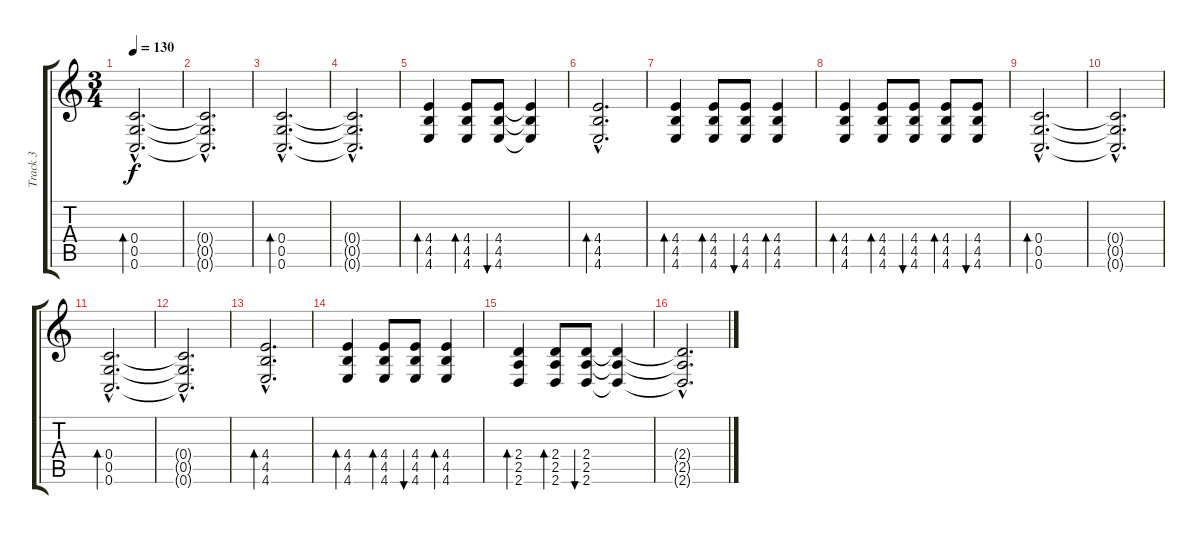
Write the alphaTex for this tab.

\track ("Track 3" "Track 3") {instrument overdrivenguitar}
\staff {score tabs}
\tuning (D4 A3 F3 C3 G2 C2) {hide}
\ts (3 4)
\tempo 130
\clef g2
\ks c
(0.4{hac} 0.5{hac} 0.6{hac}).2{d bd 60 dy f} |
(0.4{hac t} 0.5{hac t} 0.6{hac t}).2{d} |
(0.4{hac} 0.5{hac} 0.6{hac}).2{d bd 60} |
(0.4{hac t} 0.5{hac t} 0.6{hac t}).2{d} |
(4.4 4.5 4.6).4{bd 60} (4.4 4.5 4.6).8{bd 60} (4.4 4.5 4.6).8{bu 60} (4.4{t} 4.5{t} 4.6{t}).4 |
(4.4{hac} 4.5{hac} 4.6{hac}).2{d bd 60} |
(4.4 4.5 4.6).4{bd 60} (4.4 4.5 4.6).8{bd 60} (4.4 4.5 4.6).8{bu 60} (4.4 4.5 4.6).4{bd 60} |
(4.4 4.5 4.6).4{bd 60} (4.4 4.5 4.6).8{bd 60} (4.4 4.5 4.6).8{bu 60} (4.4 4.5 4.6).8{bd 60} (4.4 4.5 4.6).8{bu 60} |
(0.4{hac} 0.5{hac} 0.6{hac}).2{d bd 60} |
(0.4{hac t} 0.5{hac t} 0.6{hac t}).2{d} |
(0.4{hac} 0.5{hac} 0.6{hac}).2{d bd 60} |
(0.4{hac t} 0.5{hac t} 0.6{hac t}).2{d} |
(4.4{hac} 4.5{hac} 4.6{hac}).2{d bd 60} |
(4.4 4.5 4.6).4{bd 60} (4.4 4.5 4.6).8{bd 60} (4.4 4.5 4.6).8{bu 60} (4.4 4.5 4.6).4{bd 60} |
(2.4 2.5 2.6).4{bd 60} (2.4 2.5 2.6).8{bd 60} (2.4 2.5 2.6).8{bu 60} (2.4{t} 2.5{t} 2.6{t}).4 |
(2.4{hac t} 2.5{hac t} 2.6{hac t}).2{d}
